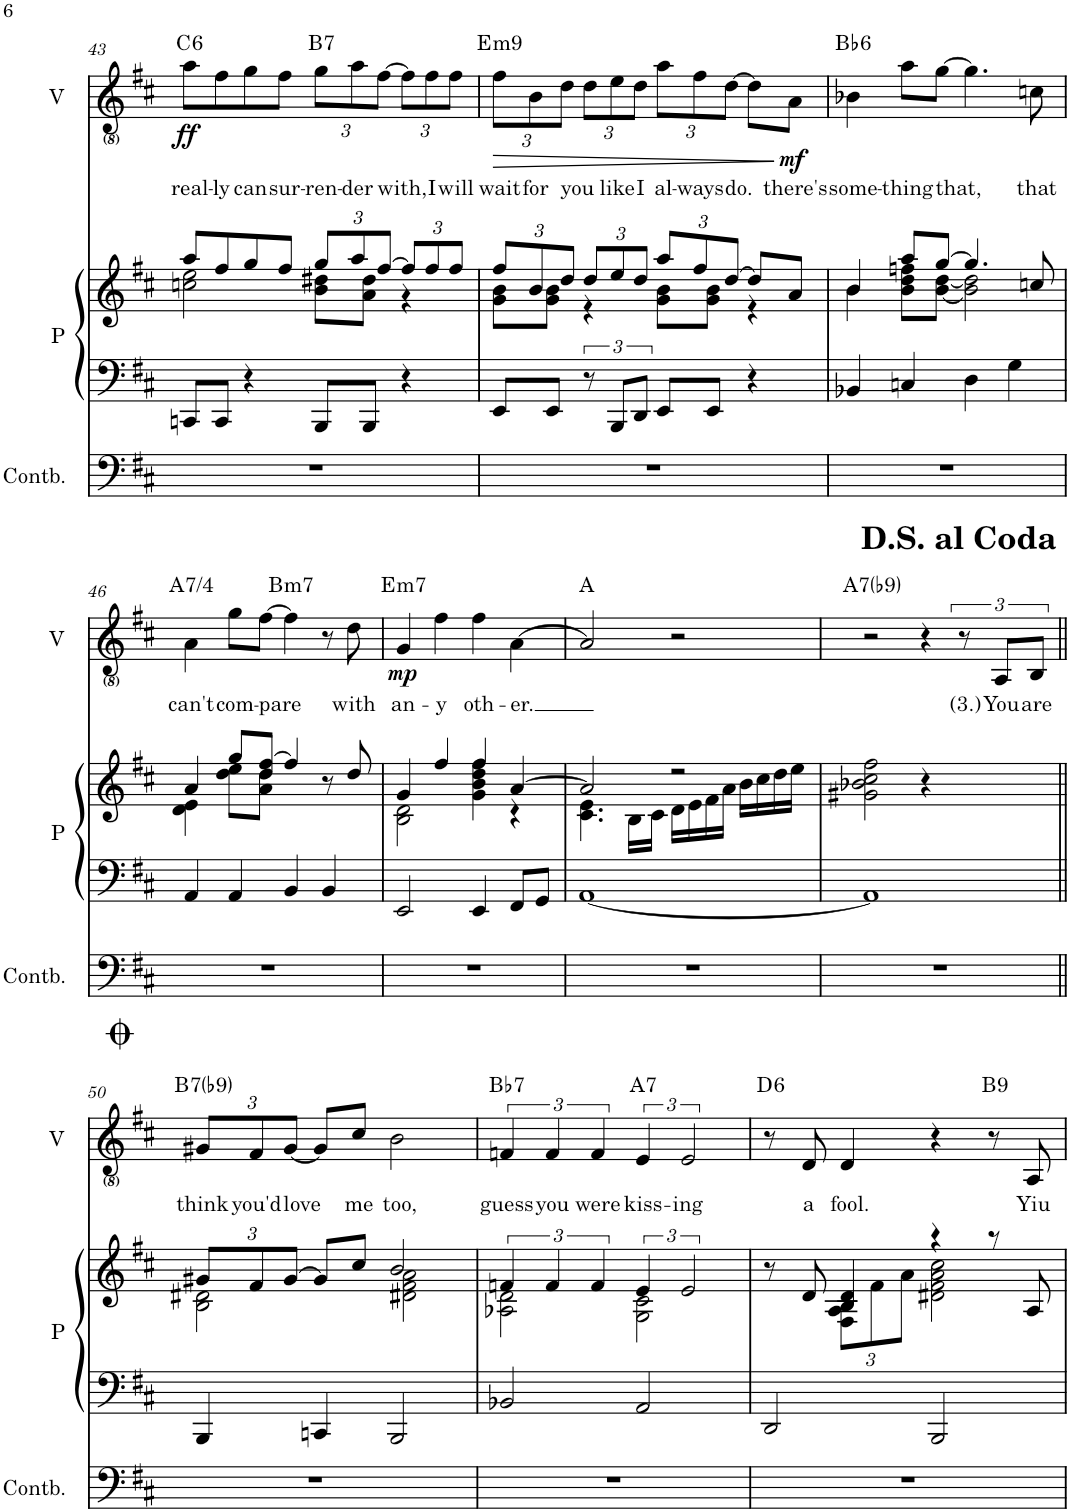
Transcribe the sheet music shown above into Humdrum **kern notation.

**kern	**kern	**kern	**kern	**text	**dynam	**harte
*part3	*part2	*part2	*part1	*part1	*part1	*part1
*staff4	*staff3	*staff2	*staff1	*staff1	*staff1	*
*I"Contrabaixo	*I"Piano	*	*I"Voz	*	*	*
*I'Contb.	*I'P	*	*I'V	*	*	*
!!LO:PB:g=z
*clefF4	*clefF4	*clefG2	*clefG2	*	*	*
*Trd7c12	*	*	*	*	*	*
*k[f#c#]	*k[f#c#]	*k[f#c#]	*k[f#c#]	*	*	*
*M4/4	*M4/4	*M4/4	*M4/4	*	*	*
=43	=43	=43	=43	=43	=43	=43
*	*	*^	*	*	*	*
!	!	!	!	!	!LO:LY:b	!LO:DY:b	!LO:H:kt=6
1r	8CCn/L	8aa/L	2ccn\ 2ee\	8aa\L	real-	ff	C:maj6
!	!	!	!	!	!LO:LY:b	!	!
.	8CC/J	8ff#/	.	8ff#\	-ly	.	.
!	!	!	!	!	!LO:LY:b	!	!
.	4r	8gg/	.	8gg\	can	.	.
!	!	!	!	!	!LO:LY:b	!	!
.	.	8ff#/J	.	8ff#\J	sur-	.	.
*	*	*Xbrackettup	*	*Xbrackettup	*	*	*
!	!	!	!	!	!LO:LY:b	!	!LO:H:kt=7
.	8BBB/L	12gg/L	8b\ 8dd#X\L	12gg\L	-ren-	.	B:7
!	!	!	!	!	!LO:LY:b	!	!
.	.	12aa/	.	12aa\	-der	.	.
.	8BBB/J	.	8a\ 8dd#\J	.	.	.	.
!	!	!	!	!	!LO:LY:b	!	!
.	.	[12ff#/J	.	[12ff#\J	with,	.	.
.	4r	12ff#/L]	4r	12ff#\L]	.	.	.
!	!	!	!	!	!LO:LY:b	!	!
.	.	12ff#/	.	12ff#\	I	.	.
!	!	!	!	!	!LO:LY:b	!	!
.	.	12ff#/J	.	12ff#\J	will	.	.
=44	=44	=44	=44	=44	=44	=44	=44
!	!	!	!	!	!LO:LY:b	!LO:HP:b	!LO:H:kt=m9
1r	8EE/L	12ff#/L	8g\ 8b\L	12ff#\L	wait	>	E:min9
!	!	!	!	!	!LO:LY:b	!	!
.	.	12b/	.	12b\	for	.	.
.	8EE/J	.	8g\ 8b\J	.	.	.	.
!	!	!	!	!	!LO:LY:b	!	!
.	.	12dd/J	.	12dd\J	you	.	.
.	12r	12dd/L	4r	12dd\L	.	.	.
!	!	!	!	!	!LO:LY:b	!	!
.	12BBB/L	12ee/	.	12ee\	like	.	.
!	!	!	!	!	!LO:LY:b	!	!
.	12DD/J	12dd/J	.	12dd\J	I	.	.
!	!	!	!	!	!LO:LY:b	!	!
.	8EE/L	12aa/L	8g\ 8b\L	12aa\L	al-	.	.
!	!	!	!	!	!LO:LY:b	!	!
.	.	12ff#/	.	12ff#\	-ways	.	.
.	8EE/J	.	8g\ 8b\J	.	.	.	.
!	!	!	!	!	!LO:LY:b	!	!
.	.	[12dd/J	.	[12dd\J	do.	.	.
.	4r	8dd/L]	4r	8dd\L]	.	.	.
!	!	!	!	!	!LO:LY:b	!LO:DY:n=1:b	!
.	.	8a/J	.	8a\J	there's	] mf	.
=45	=45	=45	=45	=45	=45	=45	=45
!	!	!	!	!	!LO:LY:b	!	!LO:H:kt=6
1r	4BB-X/	4b/	4b\	4b-X\	some-	.	Bb:maj6
!	!	!	!	!	!LO:LY:b	!	!
.	4Cn/	8aa/L	8b\ 8dd\ 8ffn\L	8aa\L	-thing	.	.
!	!	!	!	!	!LO:LY:b	!	!
.	.	[>8gg/J	[8b\ [8dd\J	[>8gg\J	that,	.	.
.	4D\	4.gg/]	2b\] 2dd\]	4.gg\]	.	.	.
.	4G\	.	.	.	.	.	.
!	!	!	!	!	!LO:LY:b	!	!
.	.	8ccn/	.	8ccn\	that	.	.
!!LO:LB:g=z
=46	=46	=46	=46	=46	=46	=46	=46
!	!	!	!	!	!LO:LY:b	!	!LO:H:kt=7/4
1r	4AA/	4a/	4d\ 4e\	4a\	can't	.	A:maj
!	!	!	!	!	!LO:LY:b	!	!
.	4AA/	8gg/L	8dd\ 8ee\L	8gg\L	com-	.	.
!	!	!	!	!	!LO:LY:b	!	!
.	.	8dd/ [8ff#/J	8a\ 8dd\J	[>8ff#\J	-pare	.	.
!	!	!	!	!	!	!	!LO:H:kt=m7
.	4BB/	4ff#/]	2ryy	4ff#\]	.	.	B:min7
.	4BB/	8r	.	8r	.	.	.
!	!	!	!	!	!LO:LY:b	!	!
.	.	8dd/	.	8dd\	with	.	.
=47	=47	=47	=47	=47	=47	=47	=47
!	!	!	!	!	!LO:LY:b	!LO:DY:b	!LO:H:kt=m7
1r	2EE/	4g/	2B\ 2d\	4g/	an-	mp	E:min7
!	!	!	!	!	!LO:LY:b	!	!
.	.	4ff#/	.	4ff#\	-y	.	.
!	!	!	!	!	!LO:LY:b	!	!
.	4EE/	4ff#/	4g\ 4b\ 4dd\ 4ff#\	4ff#\	oth-	.	.
!	!	!	!	!	!LO:LY:b	!	!
.	8FF#/L	[>4a/	4r	[4a\	-er.	.	.
.	8GG/J	.	.	.	.	.	.
=48	=48	=48	=48	=48	=48	=48	=48
1r	[1AA	2a/]	4.c#\ 4.e\	2a/]	.	.	A:maj
.	.	.	16B\LL	.	.	.	.
.	.	.	16c#\JJ	.	.	.	.
.	.	2r	16d\LL	2r	.	.	.
.	.	.	16e\	.	.	.	.
.	.	.	16f#\	.	.	.	.
.	.	.	16a\JJ	.	.	.	.
.	.	.	16b\LL	.	.	.	.
.	.	.	16cc#\	.	.	.	.
.	.	.	16dd\	.	.	.	.
.	.	.	16ee\JJ	.	.	.	.
*	*	*v	*v	*	*	*	*
=49	=49	=49	=49	=49	=49	=49
1r	1AA]	2g#X\ 2b-X\ 2cc#\ 2ff#\	2r	.	.	A:7(b9)
.	.	4r	4r	.	.	.
*	*	*	*brackettup	*	*	*
!	!	!	!	!LO:LY:b	!	!
.	.	4ryy	12r	(3.)	.	.
!	!	!	!	!LO:LY:b	!	!
.	.	.	12A/L	You	.	.
!	!	!	!	!LO:LY:b	!	!
.	.	.	12B/J	are	.	.
!	!	!	!LO:TX:a:t=<b><font size="15"/>D.S. al Coda</b>	!	!	!LO:H:kt=7
!!LO:LB:g=z
=50||	=50||	=50||	=50||	=50||	=50||	=50||
*	*	*^	*	*	*	*
*	*	*	*	*Xbrackettup	*	*	*
!	!	!	!	!	!LO:LY:b	!	!LO:H:kt=7
1r	4BBB/	12g#X/L	2B\ 2d#X\	12g#X/L	think	.	B:7(b9)
!	!	!	!	!	!LO:LY:b	!	!
.	.	12f#/	.	12f#/	you'd	.	.
!	!	!	!	!	!LO:LY:b	!	!
.	.	[12g#/J	.	[12g#/J	love	.	.
.	4CCn/	8g#/L]	.	8g#/L]	.	.	.
!	!	!	!	!	!LO:LY:b	!	!
.	.	8cc#/J	.	8cc#/J	me	.	.
!	!	!	!	!	!LO:LY:b	!	!
.	2BBB/	2b/	2d#X\ 2f#\ 2a\	2b\	too,	.	.
=51	=51	=51	=51	=51	=51	=51	=51
*	*	*brackettup	*	*brackettup	*	*	*
!	!	!	!	!	!LO:LY:b	!	!LO:H:kt=7
1r	2BB-X/	6fn/	2A-X\ 2d\	6fn/	guess	.	Bb:7
!	!	!	!	!	!LO:LY:b	!	!
.	.	6f/	.	6f/	you	.	.
!	!	!	!	!	!LO:LY:b	!	!
.	.	6f/	.	6f/	were	.	.
!	!	!	!	!	!LO:LY:b	!	!LO:H:kt=7
.	2AA/	6e/	2G\ 2c#\	6e/	kiss-	.	A:7
!	!	!	!	!	!LO:LY:b	!	!
.	.	3e/	.	3e/	-ing	.	.
=52	=52	=52	=52	=52	=52	=52	=52
!	!	!	!	!	!	!	!LO:H:kt=6
1r	2DD/	8r	4ryy	8r	.	.	D:maj6
!	!	!	!	!	!LO:LY:b	!	!
.	.	8d/	.	8d/	a	.	.
*	*	*	*Xbrackettup	*	*	*	*
!	!	!	!	!	!LO:LY:b	!	!
.	.	4B/ 4d/	12F#\ 12A\ 12B\L	4d/	fool.	.	.
.	.	.	12f#\	.	.	.	.
.	.	.	12a\J	.	.	.	.
.	2BBB/	4r	2d#X\ 2f#\ 2a\ 2cc#\	4r	.	.	.
!	!	!	!	!	!	!	!LO:H:kt=9
.	.	8r	.	8r	.	.	B:9
!	!	!	!	!	!LO:LY:b	!	!
.	.	8A/	.	8A/	Yiu	.	.
*	*	*v	*v	*	*	*	*
=	=	=	=	=	=	=
*-	*-	*-	*-	*-	*-	*-
